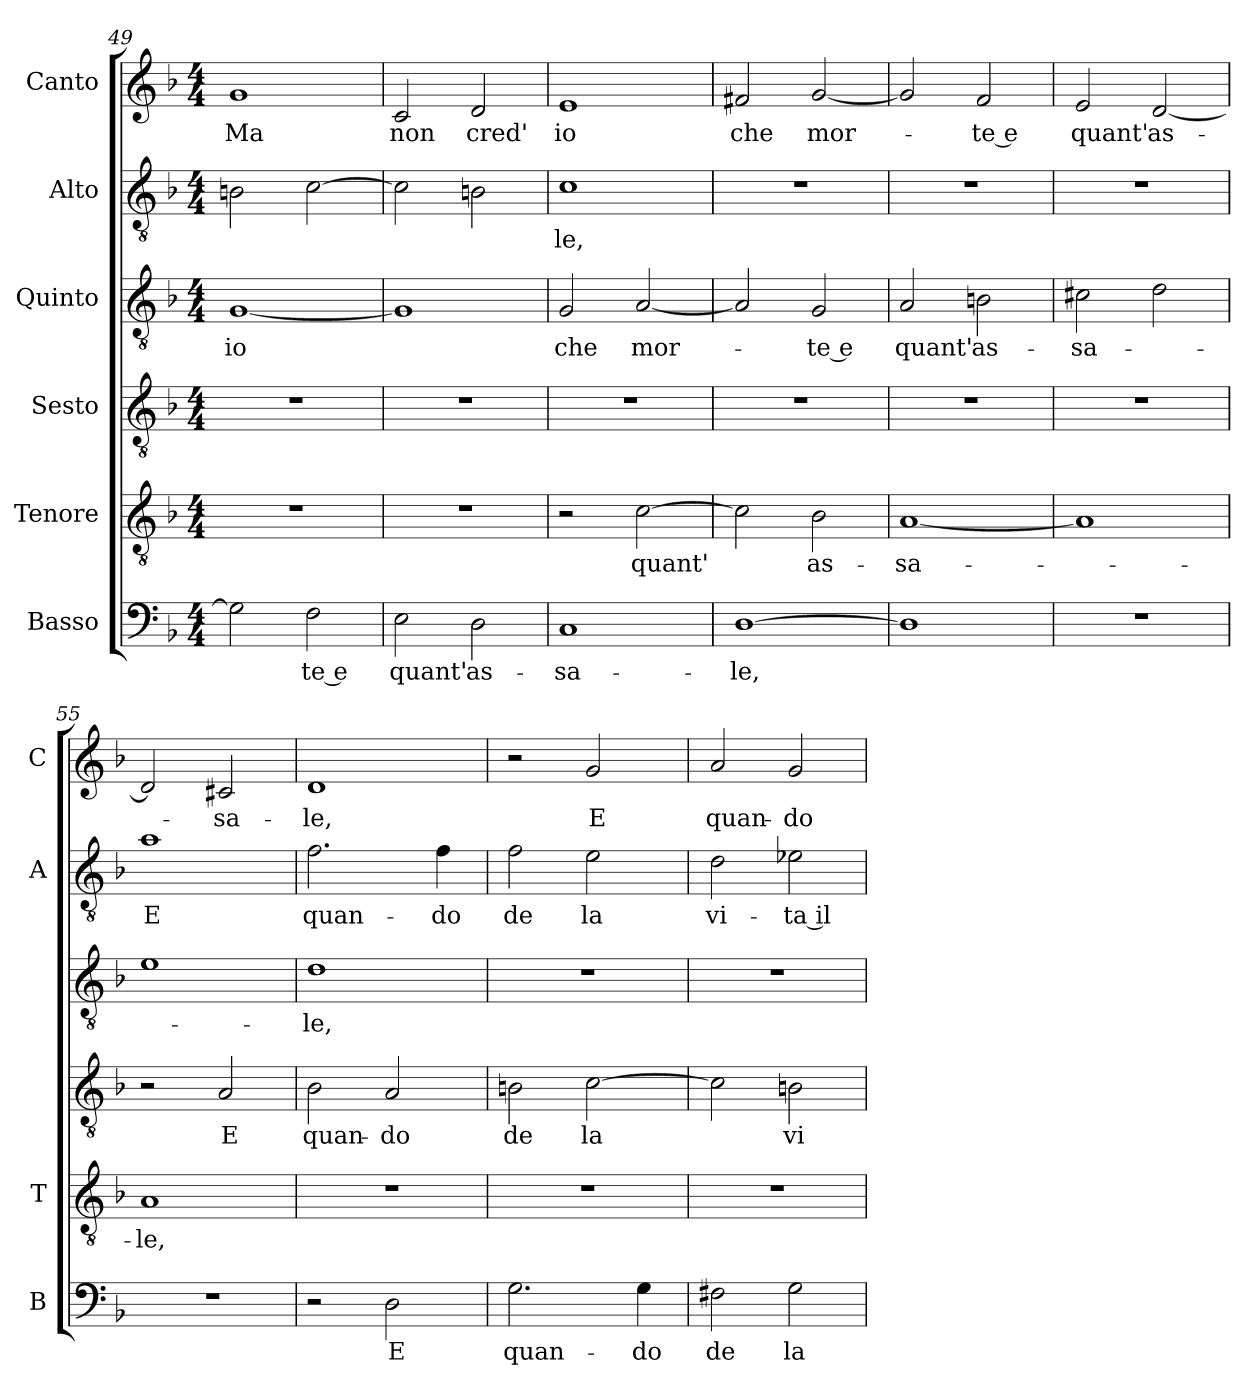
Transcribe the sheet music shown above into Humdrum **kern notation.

**kern	**text	**kern	**text	**kern	**text	**kern	**text	**kern	**text	**kern	**text
*part6	*part6	*part5	*part5	*part4	*part4	*part3	*part3	*part2	*part2	*part1	*part1
*staff6	*staff6	*staff5	*staff5	*staff4	*staff4	*staff3	*staff3	*staff2	*staff2	*staff1	*staff1
*I"Basso	*	*I"Tenore	*	*I"Sesto	*	*I"Quinto	*	*I"Alto	*	*I"Canto	*
*I'B	*	*I'T	*	*	*	*	*	*I'A	*	*I'C	*
*clefF4	*	*clefGv2	*	*clefGv2	*	*clefGv2	*	*clefGv2	*	*clefG2	*
*k[b-]	*	*k[b-]	*	*k[b-]	*	*k[b-]	*	*k[b-]	*	*k[b-]	*
*F:	*	*F:	*	*F:	*	*F:	*	*F:	*	*F:	*
*M4/4	*	*M4/4	*	*M4/4	*	*M4/4	*	*M4/4	*	*M4/4	*
=49	=49	=49	=49	=49	=49	=49	=49	=49	=49	=49	=49
!	!	!	!	!	!	!	!LO:LY:b	!	!	!	!
!	!	!	!	!	!	!	!	!	!	!	!LO:LY:b
2G\]	.	1r	.	1r	.	[1G	io	2Bn\	.	1g	Ma
!	!LO:LY:b	!	!	!	!	!	!	!	!	!	!
2F\	-te e	.	.	.	.	.	.	[2c\	.	.	.
=50	=50	=50	=50	=50	=50	=50	=50	=50	=50	=50	=50
!	!LO:LY:b	!	!	!	!	!	!	!	!	!	!
!	!	!	!	!	!	!	!	!	!	!	!LO:LY:b
2E\	quant'	1r	.	1r	.	1G]	.	2c\]	.	2c/	non
!	!LO:LY:b	!	!	!	!	!	!	!	!	!	!
!	!	!	!	!	!	!	!	!	!	!	!LO:LY:b
2D\	as-	.	.	.	.	.	.	2Bn\	.	2d/	cred'
!!LO:PB:g=z
=51	=51	=51	=51	=51	=51	=51	=51	=51	=51	=51	=51
!	!LO:LY:b	!	!	!	!	!	!	!	!	!	!
!	!	!	!	!	!	!	!LO:LY:b	!	!	!	!
!	!	!	!	!	!	!	!	!	!LO:LY:b	!	!
!	!	!	!	!	!	!	!	!	!	!	!LO:LY:b
1C	-sa-	2r	.	1r	.	2G/	che	1c	-le,	1e	io
!	!	!	!LO:LY:b	!	!	!	!	!	!	!	!
!	!	!	!	!	!	!	!LO:LY:b	!	!	!	!
.	.	[2c\	quant'	.	.	[2A/	mor-	.	.	.	.
=52	=52	=52	=52	=52	=52	=52	=52	=52	=52	=52	=52
!	!LO:LY:b	!	!	!	!	!	!	!	!	!	!
!	!	!	!	!	!	!	!	!	!	!	!LO:LY:b
[1D	-le,	2c\]	.	1r	.	2A/]	.	1r	.	2f#X/	che
!	!	!	!LO:LY:b	!	!	!	!	!	!	!	!
!	!	!	!	!	!	!	!LO:LY:b	!	!	!	!
!	!	!	!	!	!	!	!	!	!	!	!LO:LY:b
.	.	2B-\	as-	.	.	2G/	-te e	.	.	[2g/	mor-
=53	=53	=53	=53	=53	=53	=53	=53	=53	=53	=53	=53
!	!	!	!LO:LY:b	!	!	!	!	!	!	!	!
!	!	!	!	!	!	!	!LO:LY:b	!	!	!	!
1D]	.	[1A	-sa-	1r	.	2A/	quant'	1r	.	2g/]	.
!	!	!	!	!	!	!	!LO:LY:b	!	!	!	!
!	!	!	!	!	!	!	!	!	!	!	!LO:LY:b
.	.	.	.	.	.	2Bn\	as-	.	.	2f/	-te e
=54	=54	=54	=54	=54	=54	=54	=54	=54	=54	=54	=54
!	!	!	!	!	!	!	!LO:LY:b	!	!	!	!
!	!	!	!	!	!	!	!	!	!	!	!LO:LY:b
1r	.	1A]	.	1r	.	2c#X\	-sa-	1r	.	2e/	quant'
!	!	!	!	!	!	!	!	!	!	!	!LO:LY:b
.	.	.	.	.	.	2d\	.	.	.	[2d/	as-
=55	=55	=55	=55	=55	=55	=55	=55	=55	=55	=55	=55
!	!	!	!LO:LY:b	!	!	!	!	!	!	!	!
!	!	!	!	!	!	!	!	!	!LO:LY:b	!	!
1r	.	1A	-le,	2r	.	1e	.	1a	E	2d/]	.
!	!	!	!	!	!LO:LY:b	!	!	!	!	!	!
!	!	!	!	!	!	!	!	!	!	!	!LO:LY:b
.	.	.	.	2A/	E	.	.	.	.	2c#X/	-sa-
=56	=56	=56	=56	=56	=56	=56	=56	=56	=56	=56	=56
!	!	!	!	!	!LO:LY:b	!	!	!	!	!	!
!	!	!	!	!	!	!	!LO:LY:b	!	!	!	!
!	!	!	!	!	!	!	!	!	!LO:LY:b	!	!
!	!	!	!	!	!	!	!	!	!	!	!LO:LY:b
2r	.	1r	.	2B-\	quan-	1d	-le,	2.f\	quan-	1d	-le,
!	!LO:LY:b	!	!	!	!	!	!	!	!	!	!
!	!	!	!	!	!LO:LY:b	!	!	!	!	!	!
2D\	E	.	.	2A/	-do	.	.	.	.	.	.
!	!	!	!	!	!	!	!	!	!LO:LY:b	!	!
.	.	.	.	.	.	.	.	4f\	-do	.	.
=57	=57	=57	=57	=57	=57	=57	=57	=57	=57	=57	=57
!	!LO:LY:b	!	!	!	!	!	!	!	!	!	!
!	!	!	!	!	!LO:LY:b	!	!	!	!	!	!
!	!	!	!	!	!	!	!	!	!LO:LY:b	!	!
2.G\	quan-	1r	.	2Bn\	de	1r	.	2f\	de	2r	.
!	!	!	!	!	!LO:LY:b	!	!	!	!	!	!
!	!	!	!	!	!	!	!	!	!LO:LY:b	!	!
!	!	!	!	!	!	!	!	!	!	!	!LO:LY:b
.	.	.	.	[2c\	la	.	.	2e\	la	2g/	E
!	!LO:LY:b	!	!	!	!	!	!	!	!	!	!
4G\	-do	.	.	.	.	.	.	.	.	.	.
=58	=58	=58	=58	=58	=58	=58	=58	=58	=58	=58	=58
!	!LO:LY:b	!	!	!	!	!	!	!	!	!	!
!	!	!	!	!	!	!	!	!	!LO:LY:b	!	!
!	!	!	!	!	!	!	!	!	!	!	!LO:LY:b
2F#X\	de	1r	.	2c\]	.	1r	.	2d\	vi-	2a/	quan-
!	!LO:LY:b	!	!	!	!	!	!	!	!	!	!
!	!	!	!	!	!LO:LY:b	!	!	!	!	!	!
!	!	!	!	!	!	!	!	!	!LO:LY:b	!	!
!	!	!	!	!	!	!	!	!	!	!	!LO:LY:b
2G\	la	.	.	2Bn\	vi-	.	.	2e-X\	-ta il	2g/	-do
=	=	=	=	=	=	=	=	=	=	=	=
*-	*-	*-	*-	*-	*-	*-	*-	*-	*-	*-	*-
